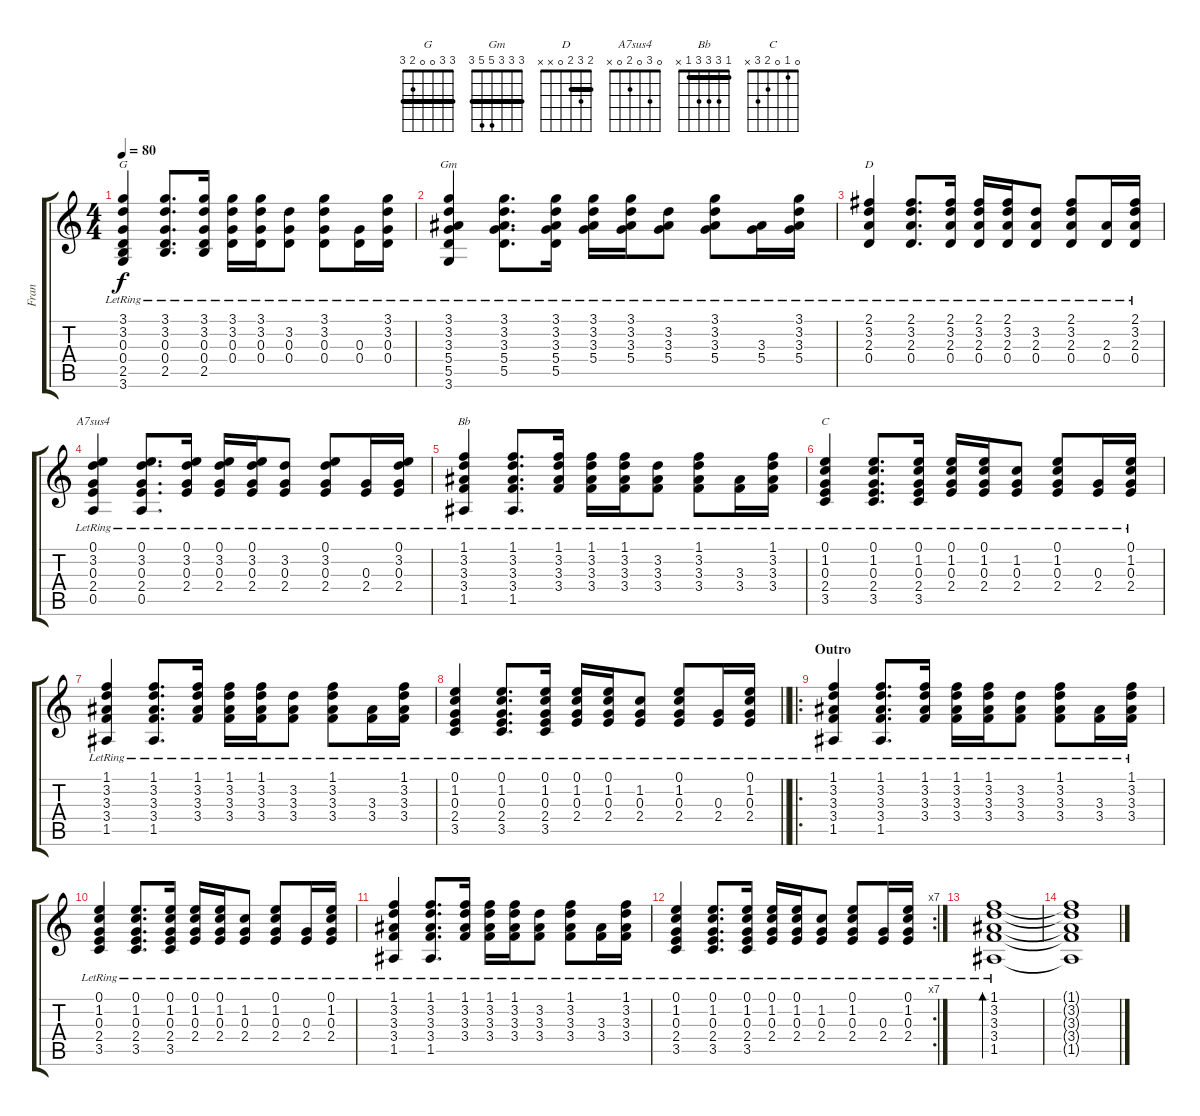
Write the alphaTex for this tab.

\track ("Fran" "Fran") {instrument acousticguitarsteel}
\staff {score tabs}
\tuning (E4 B3 G3 D3 A2 E2) {hide}
\chord ("G" 3 3 0 0 2 3) {barre 3}
\chord ("Gm" 3 3 3 5 5 3) {barre 3}
\chord ("D" 2 3 2 0 x x) {barre 2}
\chord ("A7sus4" 0 3 0 2 0 x)
\chord ("Bb" 1 3 3 3 1 x) {barre 1}
\chord ("C" 0 1 0 2 3 x)
\ts (4 4)
\tempo 80
\clef g2
\ks c
(3.1{lr} 3.2{lr} 0.3{lr} 0.4{lr} 2.5{lr} 3.6{lr}).4{ch "G" dy f} (3.1{lr} 3.2{lr} 0.3{lr} 0.4{lr} 2.5{lr}).8{d} (3.1{lr} 3.2{lr} 0.3{lr} 0.4{lr} 2.5{lr}).16 (3.1{lr} 3.2{lr} 0.3{lr} 0.4{lr}).16 (3.1{lr} 3.2{lr} 0.3{lr} 0.4{lr}).16 (3.2{lr} 0.3{lr} 0.4{lr}).8 (3.1{lr} 3.2{lr} 0.3{lr} 0.4{lr}).8 (0.3{lr} 0.4{lr}).16 (3.1{lr} 3.2{lr} 0.3{lr} 0.4{lr}).16 |
(3.1{lr} 3.2{lr} 3.3{lr} 5.4{lr} 5.5{lr} 3.6{lr}).4{ch "Gm"} (3.1{lr} 3.2{lr} 3.3{lr} 5.4{lr} 5.5{lr}).8{d} (3.1{lr} 3.2{lr} 3.3{lr} 5.4{lr} 5.5{lr}).16 (3.1{lr} 3.2{lr} 3.3{lr} 5.4{lr}).16 (3.1{lr} 3.2{lr} 3.3{lr} 5.4{lr}).16 (3.2{lr} 3.3{lr} 5.4{lr}).8 (3.1{lr} 3.2{lr} 3.3{lr} 5.4{lr}).8 (3.3{lr} 5.4{lr}).16 (3.1{lr} 3.2{lr} 3.3{lr} 5.4{lr}).16 |
(2.1{lr} 3.2{lr} 2.3{lr} 0.4{lr}).4{ch "D"} (2.1{lr} 3.2{lr} 2.3{lr} 0.4{lr}).8{d} (2.1{lr} 3.2{lr} 2.3{lr} 0.4{lr}).16 (2.1{lr} 3.2{lr} 2.3{lr} 0.4{lr}).16 (2.1{lr} 3.2{lr} 2.3{lr} 0.4{lr}).16 (3.2{lr} 2.3{lr} 0.4{lr}).8 (2.1{lr} 3.2{lr} 2.3{lr} 0.4{lr}).8 (2.3{lr} 0.4{lr}).16 (2.1{lr} 3.2{lr} 2.3{lr} 0.4{lr}).16 |
(0.1{lr} 3.2{lr} 0.3{lr} 2.4{lr} 0.5{lr}).4{ch "A7sus4"} (0.1{lr} 3.2{lr} 0.3{lr} 2.4{lr} 0.5{lr}).8{d} (0.1{lr} 3.2{lr} 0.3{lr} 2.4{lr}).16 (0.1{lr} 3.2{lr} 0.3{lr} 2.4{lr}).16 (0.1{lr} 3.2{lr} 0.3{lr} 2.4{lr}).16 (3.2{lr} 0.3{lr} 2.4{lr}).8 (0.1{lr} 3.2{lr} 0.3{lr} 2.4{lr}).8 (0.3{lr} 2.4{lr}).16 (0.1{lr} 3.2{lr} 0.3{lr} 2.4{lr}).16 |
(1.1{lr} 3.2{lr} 3.3{lr} 3.4{lr} 1.5{lr}).4{ch "Bb"} (1.1{lr} 3.2{lr} 3.3{lr} 3.4{lr} 1.5{lr}).8{d} (1.1{lr} 3.2{lr} 3.3{lr} 3.4{lr}).16 (1.1{lr} 3.2{lr} 3.3{lr} 3.4{lr}).16 (1.1{lr} 3.2{lr} 3.3{lr} 3.4{lr}).16 (3.2{lr} 3.3{lr} 3.4{lr}).8 (1.1{lr} 3.2{lr} 3.3{lr} 3.4{lr}).8 (3.3{lr} 3.4{lr}).16 (1.1{lr} 3.2{lr} 3.3{lr} 3.4{lr}).16 |
(0.1{lr} 1.2{lr} 0.3{lr} 2.4{lr} 3.5{lr}).4{ch "C"} (0.1{lr} 1.2{lr} 0.3{lr} 2.4{lr} 3.5{lr}).8{d} (0.1{lr} 1.2{lr} 0.3{lr} 2.4{lr} 3.5{lr}).16 (0.1{lr} 1.2{lr} 0.3{lr} 2.4{lr}).16 (0.1{lr} 1.2{lr} 0.3{lr} 2.4{lr}).16 (1.2{lr} 0.3{lr} 2.4{lr}).8 (0.1{lr} 1.2{lr} 0.3{lr} 2.4{lr}).8 (0.3{lr} 2.4{lr}).16 (0.1{lr} 1.2{lr} 0.3{lr} 2.4{lr}).16 |
(1.1{lr} 3.2{lr} 3.3{lr} 3.4{lr} 1.5{lr}).4 (1.1{lr} 3.2{lr} 3.3{lr} 3.4{lr} 1.5{lr}).8{d} (1.1{lr} 3.2{lr} 3.3{lr} 3.4{lr}).16 (1.1{lr} 3.2{lr} 3.3{lr} 3.4{lr}).16 (1.1{lr} 3.2{lr} 3.3{lr} 3.4{lr}).16 (3.2{lr} 3.3{lr} 3.4{lr}).8 (1.1{lr} 3.2{lr} 3.3{lr} 3.4{lr}).8 (3.3{lr} 3.4{lr}).16 (1.1{lr} 3.2{lr} 3.3{lr} 3.4{lr}).16 |
\barLineRight lightlight
(0.1{lr} 1.2{lr} 0.3{lr} 2.4{lr} 3.5{lr}).4 (0.1{lr} 1.2{lr} 0.3{lr} 2.4{lr} 3.5{lr}).8{d} (0.1{lr} 1.2{lr} 0.3{lr} 2.4{lr} 3.5{lr}).16 (0.1{lr} 1.2{lr} 0.3{lr} 2.4{lr}).16 (0.1{lr} 1.2{lr} 0.3{lr} 2.4{lr}).16 (1.2{lr} 0.3{lr} 2.4{lr}).8 (0.1{lr} 1.2{lr} 0.3{lr} 2.4{lr}).8 (0.3{lr} 2.4{lr}).16 (0.1{lr} 1.2{lr} 0.3{lr} 2.4{lr}).16 |
\ro
\section ("" "Outro")
(1.1{lr} 3.2{lr} 3.3{lr} 3.4{lr} 1.5{lr}).4 (1.1{lr} 3.2{lr} 3.3{lr} 3.4{lr} 1.5{lr}).8{d} (1.1{lr} 3.2{lr} 3.3{lr} 3.4{lr}).16 (1.1{lr} 3.2{lr} 3.3{lr} 3.4{lr}).16 (1.1{lr} 3.2{lr} 3.3{lr} 3.4{lr}).16 (3.2{lr} 3.3{lr} 3.4{lr}).8 (1.1{lr} 3.2{lr} 3.3{lr} 3.4{lr}).8 (3.3{lr} 3.4{lr}).16 (1.1{lr} 3.2{lr} 3.3{lr} 3.4{lr}).16 |
(0.1{lr} 1.2{lr} 0.3{lr} 2.4{lr} 3.5{lr}).4 (0.1{lr} 1.2{lr} 0.3{lr} 2.4{lr} 3.5{lr}).8{d} (0.1{lr} 1.2{lr} 0.3{lr} 2.4{lr} 3.5{lr}).16 (0.1{lr} 1.2{lr} 0.3{lr} 2.4{lr}).16 (0.1{lr} 1.2{lr} 0.3{lr} 2.4{lr}).16 (1.2{lr} 0.3{lr} 2.4{lr}).8 (0.1{lr} 1.2{lr} 0.3{lr} 2.4{lr}).8 (0.3{lr} 2.4{lr}).16 (0.1{lr} 1.2{lr} 0.3{lr} 2.4{lr}).16 |
(1.1{lr} 3.2{lr} 3.3{lr} 3.4{lr} 1.5{lr}).4 (1.1{lr} 3.2{lr} 3.3{lr} 3.4{lr} 1.5{lr}).8{d} (1.1{lr} 3.2{lr} 3.3{lr} 3.4{lr}).16 (1.1{lr} 3.2{lr} 3.3{lr} 3.4{lr}).16 (1.1{lr} 3.2{lr} 3.3{lr} 3.4{lr}).16 (3.2{lr} 3.3{lr} 3.4{lr}).8 (1.1{lr} 3.2{lr} 3.3{lr} 3.4{lr}).8 (3.3{lr} 3.4{lr}).16 (1.1{lr} 3.2{lr} 3.3{lr} 3.4{lr}).16 |
\rc 7
(0.1{lr} 1.2{lr} 0.3{lr} 2.4{lr} 3.5{lr}).4 (0.1{lr} 1.2{lr} 0.3{lr} 2.4{lr} 3.5{lr}).8{d} (0.1{lr} 1.2{lr} 0.3{lr} 2.4{lr} 3.5{lr}).16 (0.1{lr} 1.2{lr} 0.3{lr} 2.4{lr}).16 (0.1{lr} 1.2{lr} 0.3{lr} 2.4{lr}).16 (1.2{lr} 0.3{lr} 2.4{lr}).8 (0.1{lr} 1.2{lr} 0.3{lr} 2.4{lr}).8 (0.3{lr} 2.4{lr}).16 (0.1{lr} 1.2{lr} 0.3{lr} 2.4{lr}).16 |
(1.1{lr} 3.2{lr} 3.3{lr} 3.4{lr} 1.5{lr}).1{bd 60} |
(1.1{t} 3.2{t} 3.3{t} 3.4{t} 1.5{t}).1
